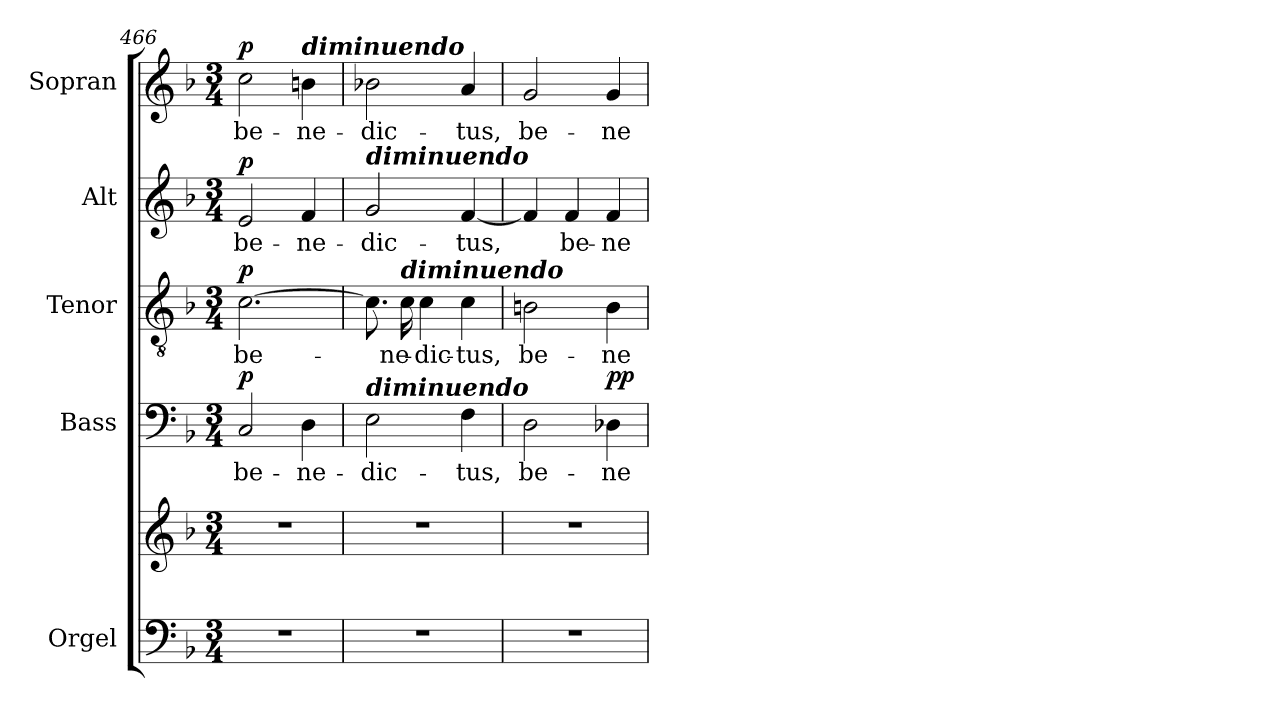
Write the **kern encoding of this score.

**kern	**kern	**kern	**text	**dynam	**kern	**text	**dynam	**kern	**text	**dynam	**kern	**text	**dynam
*part5	*part5	*part4	*part4	*part4	*part3	*part3	*part3	*part2	*part2	*part2	*part1	*part1	*part1
*staff6	*staff5	*staff4	*staff4	*staff4	*staff3	*staff3	*staff3	*staff2	*staff2	*staff2	*staff1	*staff1	*staff1
*I"Orgel	*	*I"Bass	*	*	*I"Tenor	*	*	*I"Alt	*	*	*I"Sopran	*	*
*I'Org.	*	*I'B.	*	*	*I'T.	*	*	*I'A.	*	*	*I'S.	*	*
*clefF4	*clefG2	*clefF4	*	*	*clefGv2	*	*	*clefG2	*	*	*clefG2	*	*
*k[b-]	*k[b-]	*k[b-]	*	*	*k[b-]	*	*	*k[b-]	*	*	*k[b-]	*	*
*F:	*F:	*F:	*	*	*F:	*	*	*F:	*	*	*F:	*	*
*M3/4	*M3/4	*M3/4	*	*	*M3/4	*	*	*M3/4	*	*	*M3/4	*	*
=466	=466	=466	=466	=466	=466	=466	=466	=466	=466	=466	=466	=466	=466
!	!	!	!LO:LY:b	!LO:DY:a	!	!LO:LY:b	!LO:DY:a	!	!LO:LY:b	!LO:DY:a	!	!LO:LY:b	!LO:DY:a
2.r	2.r	2C/	be-	p	[2.c\	be-	p	2e/	be-	p	2cc\	be-	p
!	!	!	!	!	!	!	!	!	!	!	!LO:TX:a:Bi:t=diminuendo	!	!
!	!	!	!LO:LY:b	!	!	!	!	!	!LO:LY:b	!	!	!LO:LY:b	!
.	.	4D\	-ne-	.	.	.	.	4f/	-ne-	.	4bn\	-ne-	.
=467	=467	=467	=467	=467	=467	=467	=467	=467	=467	=467	=467	=467	=467
!	!	!	!	!	!	!	!	!LO:TX:a:Bi:t=diminuendo	!	!	!	!	!
!	!	!LO:TX:a:Bi:t=diminuendo	!	!	!	!	!	!	!	!	!	!	!
!	!	!	!LO:LY:b	!	!	!	!	!	!LO:LY:b	!	!	!LO:LY:b	!
2.r	2.r	2E\	-dic-	.	8.c\]	.	.	2g/	-dic-	.	2b-X\	-dic-	.
!	!	!	!	!	!LO:TX:a:Bi:t=diminuendo	!	!	!	!	!	!	!	!
!	!	!	!	!	!	!LO:LY:b	!	!	!	!	!	!	!
.	.	.	.	.	16c\	-ne-	.	.	.	.	.	.	.
!	!	!	!	!	!	!LO:LY:b	!	!	!	!	!	!	!
.	.	.	.	.	4c\	-dic-	.	.	.	.	.	.	.
!	!	!	!LO:LY:b	!	!	!LO:LY:b	!	!	!LO:LY:b	!	!	!LO:LY:b	!
.	.	4F\	-tus,	.	4c\	-tus,	.	[4f/	-tus,	.	4a/	-tus,	.
=468	=468	=468	=468	=468	=468	=468	=468	=468	=468	=468	=468	=468	=468
!	!	!	!LO:LY:b	!	!	!LO:LY:b	!	!	!	!	!	!LO:LY:b	!
2.r	2.r	2D\	be-	.	2Bn\	be-	.	4f/]	.	.	2g/	be-	.
!	!	!	!	!	!	!	!	!	!LO:LY:b	!	!	!	!
.	.	.	.	.	.	.	.	4f/	be-	.	.	.	.
!	!	!	!LO:LY:b	!LO:DY:a	!	!LO:LY:b	!	!	!LO:LY:b	!	!	!LO:LY:b	!
.	.	4D-X\	-ne-	pp	4B\	-ne-	.	4f/	-ne-	.	4g/	-ne-	.
=	=	=	=	=	=	=	=	=	=	=	=	=	=
*-	*-	*-	*-	*-	*-	*-	*-	*-	*-	*-	*-	*-	*-
